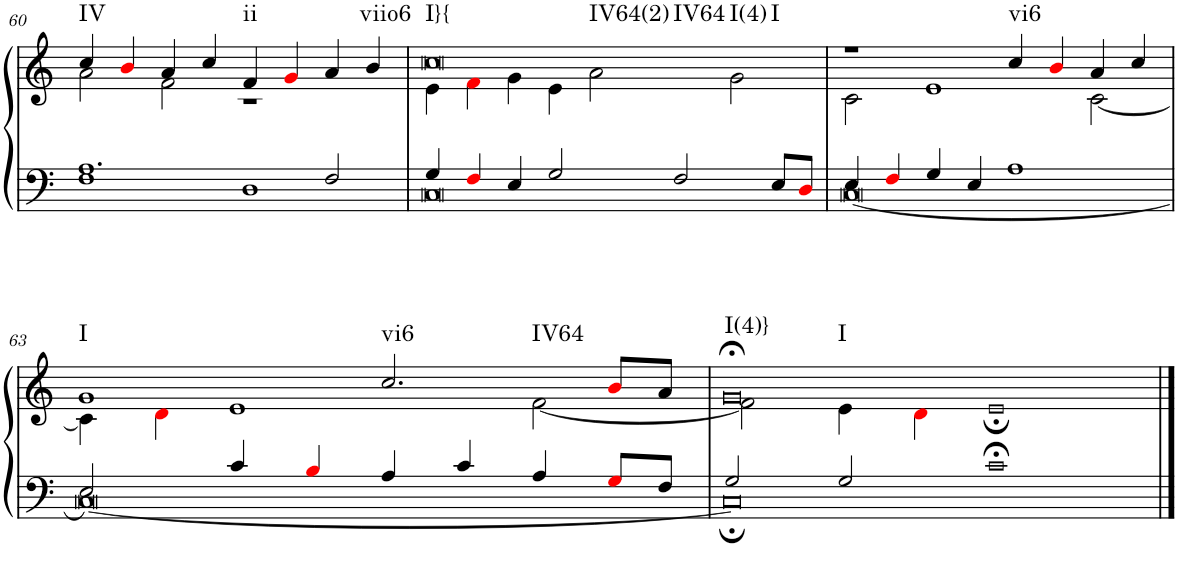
**kern	**kern	**harte
*part1	*part1	*part1
*staff2	*staff1	*
*I"Organ	*	*
*I'Org.	*	*
!!LO:PB:g=z
*clefF4	*clefG2	*
*k[]	*k[]	*
*M4/2	*M4/2	*
=60	=60	=60
*^	*^	*
!	!	!	!	!LO:H:kt=IV
1.A	1F	4cc/	2a\	N
.	.	4bi/	.	.
.	.	4a/	2f\	.
.	.	4cc/	.	.
!	!	!	!	!LO:H:kt=ii
.	1D	4f/	1r	N
.	.	4gi/	.	.
2F/	.	4a/	.	.
!	!	!	!	!LO:H:kt=viio6
.	.	4b/	.	N
=61	=61	=61	=61	=61
!	!	!	!	!LO:H:n=1:kt=I}{
!	!	!	!	!LO:H:n=2:kt=IV64(2)
!	!	!	!	!LO:H:n=3:kt=IV64
!	!	!	!	!LO:H:n=4:kt=I(4)
!	!	!	!	!LO:H:n=5:kt=I
4G/	0C	0cc	4e\	N N N N N
4Fi/	.	.	4fi\	.
4E/	.	.	4g\	.
2G/	.	.	4e\	.
.	.	.	2a\	.
2F/	.	.	.	.
.	.	.	2g\	.
8E/L	.	.	.	.
8Di/J	.	.	.	.
=62	=62	=62	=62	=62
4E/	[0C	1r	2c\	.
4Fi/	.	.	.	.
4G/	.	.	1e	.
4E/	.	.	.	.
!	!	!	!	!LO:H:kt=vi6
1A	.	4cc/	.	N
.	.	4bi/	.	.
.	.	4a/	[2c\	.
.	.	4cc/	.	.
!!LO:LB:g=z	!!
=63	=63	=63	=63	=63
!	!	!	!	!LO:H:kt=I
2E/	0C_	1g	4c\]	N
.	.	.	4di\	.
4c/	.	.	1e	.
4Bi/	.	.	.	.
!	!	!	!	!LO:H:n=1:kt=vi6
!	!	!	!	!LO:H:n=2:kt=IV64
4A/	.	2.cc/	.	N N
4c/	.	.	.	.
4A/	.	.	[2f\	.
8Gi/L	.	8bi/L	.	.
8F/J	.	8a/J	.	.
=64	=64	=64	=64	=64
!	!	!	!	!LO:H:n=1:kt=I(4)}
!	!	!	!	!LO:H:n=2:kt=I
2G/	0C;]	0g;<	2f\]	N N
2G/	.	.	4e\	.
.	.	.	4di\	.
1c;<	.	.	1e;	.
*v	*v	*	*	*
*	*v	*v	*
==	==	==
*-	*-	*-
